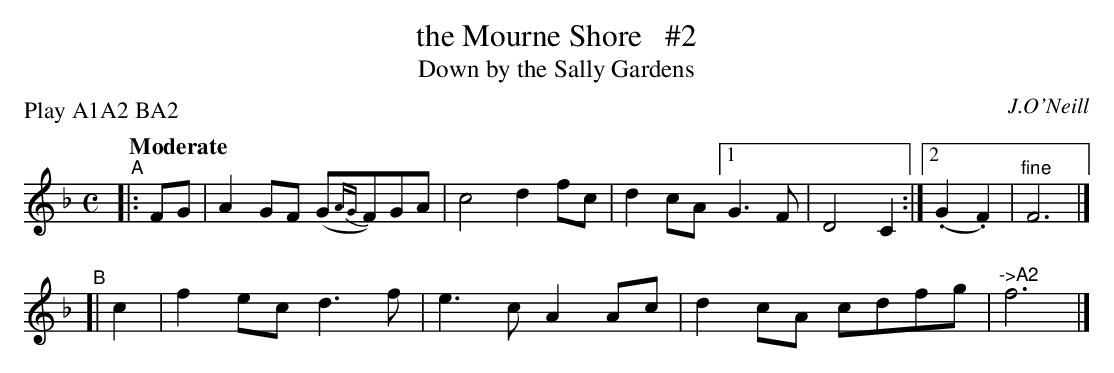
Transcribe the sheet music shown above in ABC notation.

X:1
T: the Mourne Shore   #2
T: Down by the Sally Gardens
O: J.O'Neill
Q: "Moderate"
P: Play A1A2 BA2
M: C
L: 1/4
K: F
"^A"|: F/G/ | AG/F/ (G/{AG}F/)G/A/ | c2 df/c/ | dc/A/ [1 G>F | D2 C :|[2 (.G.F) | "^fine"F3 |]
"^B"[| c | fe/c/ d>f | e>c AA/c/ | dc/A/ c/d/f/g/ | "->A2"f3 |]
